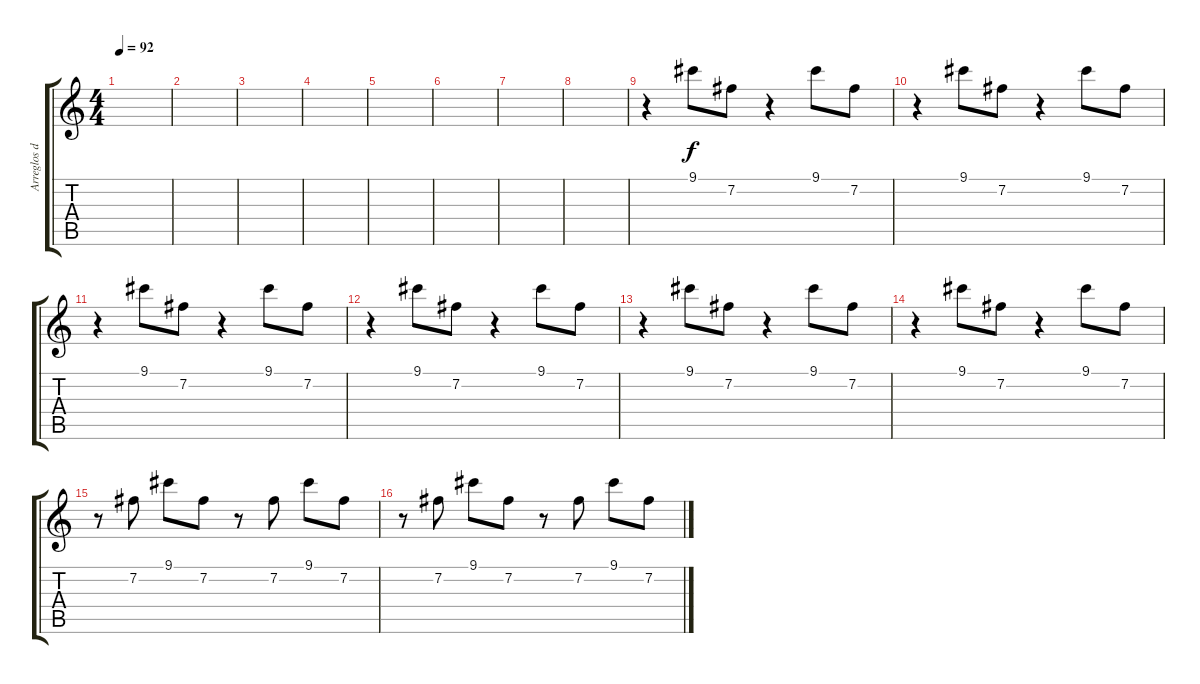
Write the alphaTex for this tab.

\track ("Arreglos de Guitarra" "Arreglos d") {instrument electricguitarclean}
\staff {score tabs}
\tuning (E4 B3 G3 D3 A2 E2) {hide}
\ts (4 4)
\tempo 92
\clef g2
\ks c
|
|
|
|
|
|
|
|
r.4 9.1.8 7.2.8 r.4 9.1.8 7.2.8 |
r.4 9.1.8 7.2.8 r.4 9.1.8 7.2.8 |
r.4 9.1.8 7.2.8 r.4 9.1.8 7.2.8 |
r.4 9.1.8 7.2.8 r.4 9.1.8 7.2.8 |
r.4 9.1.8 7.2.8 r.4 9.1.8 7.2.8 |
r.4 9.1.8 7.2.8 r.4 9.1.8 7.2.8 |
r.8 7.2.8 9.1.8 7.2.8 r.8 7.2.8 9.1.8 7.2.8 |
r.8 7.2.8 9.1.8 7.2.8 r.8 7.2.8 9.1.8 7.2.8
